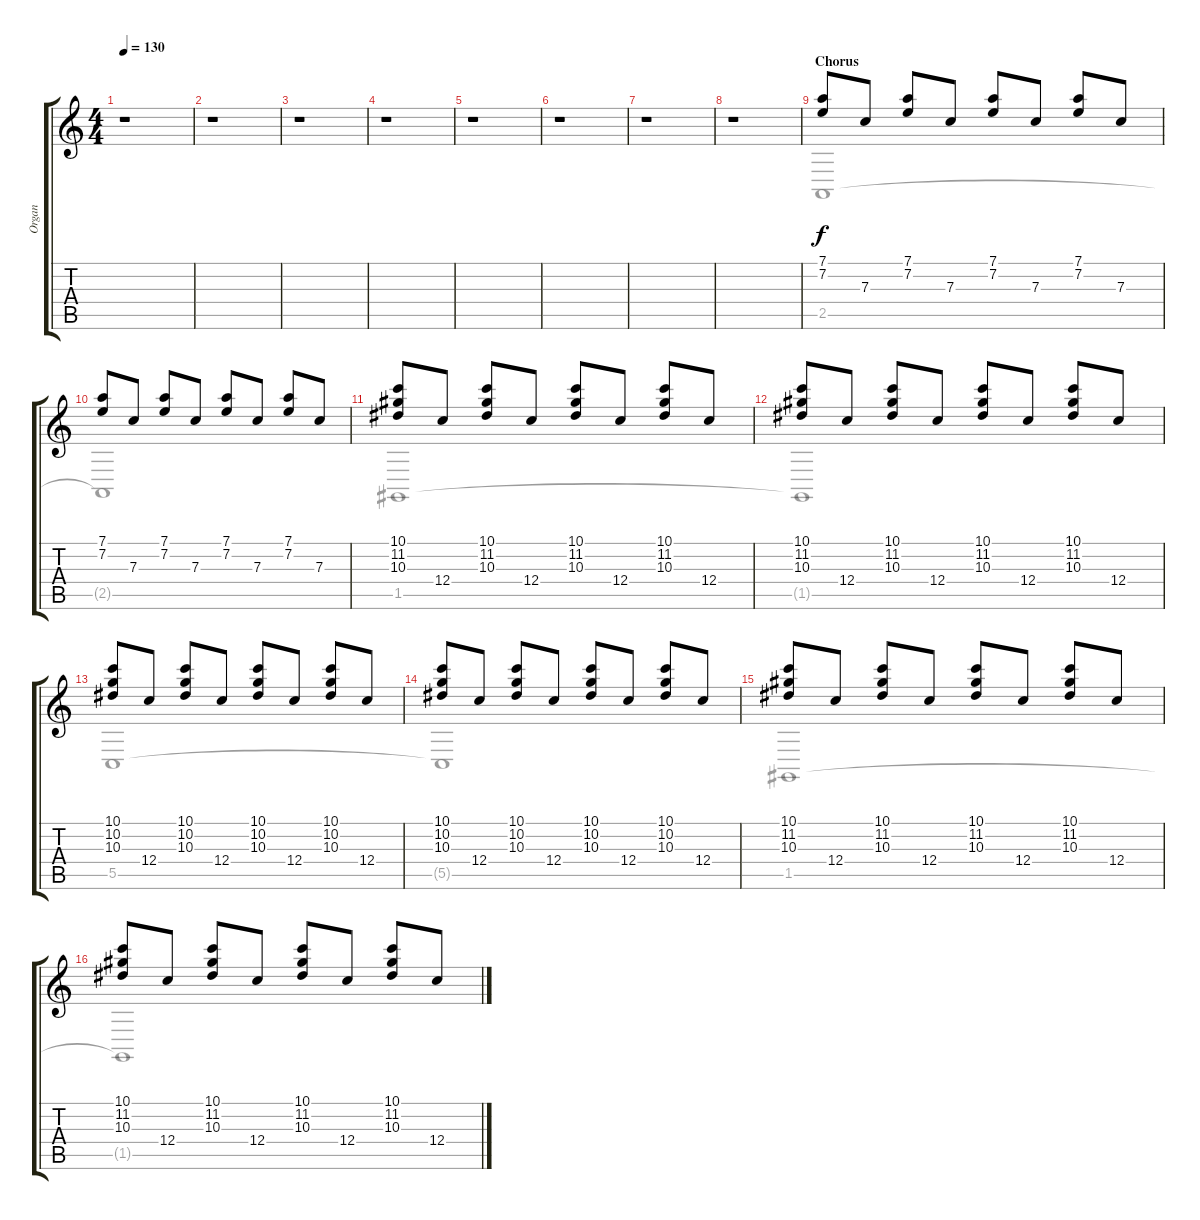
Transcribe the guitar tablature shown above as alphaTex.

\track ("Organ" "Organ") {instrument rockorgan}
\staff {score tabs}
\tuning (D5 A4 F4 C4 G2 D2) {hide}
\voice
\ts (4 4)
\tempo 130
\clef g2
\ks c
r.1{dy f} |
r.1 |
r.1 |
r.1 |
r.1 |
r.1 |
r.1 |
r.1 |
\section ("" "Chorus")
(7.1 7.2).8 7.3.8 (7.1 7.2).8 7.3.8 (7.1 7.2).8 7.3.8 (7.1 7.2).8 7.3.8 |
(7.1 7.2).8 7.3.8 (7.1 7.2).8 7.3.8 (7.1 7.2).8 7.3.8 (7.1 7.2).8 7.3.8 |
(10.1 11.2 10.3).8 12.4.8 (10.1 11.2 10.3).8 12.4.8 (10.1 11.2 10.3).8 12.4.8 (10.1 11.2 10.3).8 12.4.8 |
(10.1 11.2 10.3).8 12.4.8 (10.1 11.2 10.3).8 12.4.8 (10.1 11.2 10.3).8 12.4.8 (10.1 11.2 10.3).8 12.4.8 |
(10.1 10.2 10.3).8 12.4.8 (10.1 10.2 10.3).8 12.4.8 (10.1 10.2 10.3).8 12.4.8 (10.1 10.2 10.3).8 12.4.8 |
(10.1 10.2 10.3).8 12.4.8 (10.1 10.2 10.3).8 12.4.8 (10.1 10.2 10.3).8 12.4.8 (10.1 10.2 10.3).8 12.4.8 |
(10.1 11.2 10.3).8 12.4.8 (10.1 11.2 10.3).8 12.4.8 (10.1 11.2 10.3).8 12.4.8 (10.1 11.2 10.3).8 12.4.8 |
(10.1 11.2 10.3).8 12.4.8 (10.1 11.2 10.3).8 12.4.8 (10.1 11.2 10.3).8 12.4.8 (10.1 11.2 10.3).8 12.4.8
\voice
\clef g2
\ottava regular
\simile none
\ks c
|
|
|
|
|
|
|
|
2.5.1 |
2.5{t}.1 |
1.5.1 |
1.5{t}.1 |
5.5.1 |
5.5{t}.1 |
1.5.1 |
1.5{t}.1
